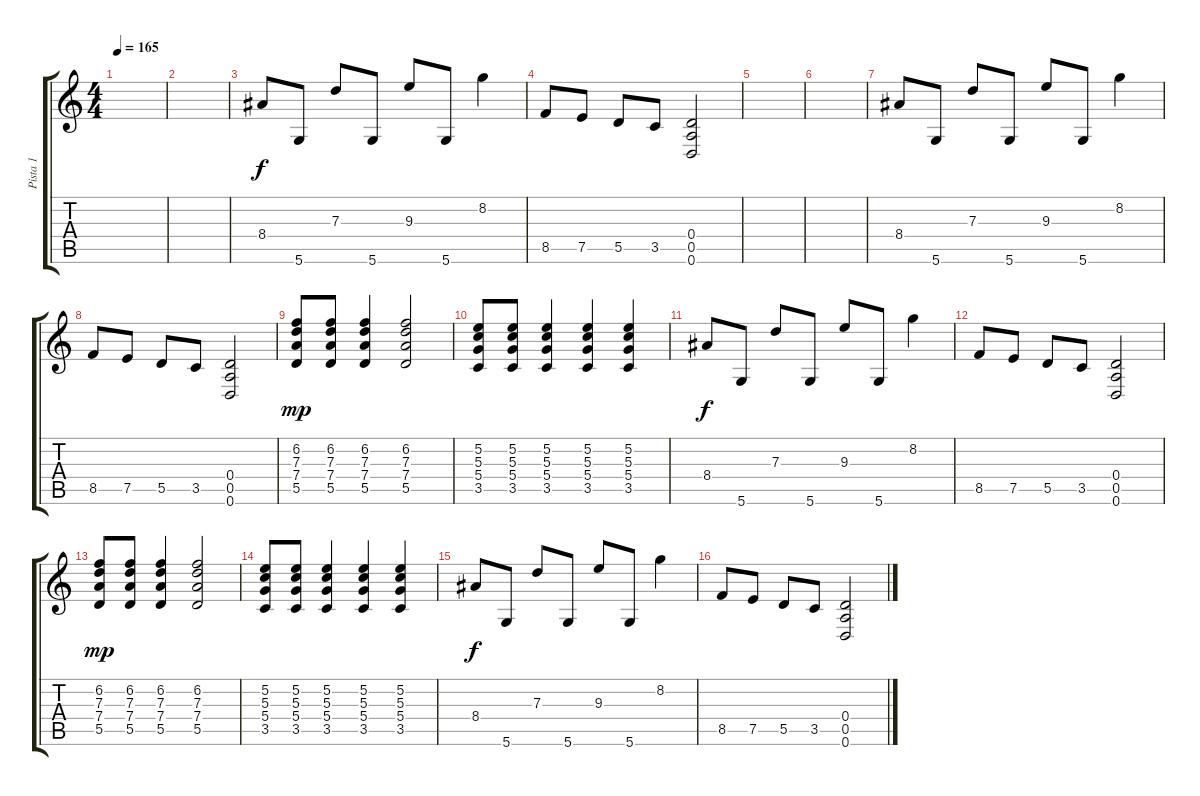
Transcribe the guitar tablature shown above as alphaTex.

\track ("Pista 1" "Pista 1") {instrument distortionguitar}
\staff {score tabs}
\tuning (E4 B3 G3 D3 A2 D2) {hide}
\ts (4 4)
\tempo 165
\clef g2
\ks c
|
|
8.4.8 5.6.8 7.3.8 5.6.8 9.3.8 5.6.8 8.2.4 |
8.5.8 7.5.8 5.5.8 3.5.8 (0.4 0.5 0.6).2 |
|
|
8.4.8 5.6.8 7.3.8 5.6.8 9.3.8 5.6.8 8.2.4 |
8.5.8 7.5.8 5.5.8 3.5.8 (0.4 0.5 0.6).2 |
(6.2 7.3 7.4 5.5).8{dy mp} (6.2 7.3 7.4 5.5).8 (6.2 7.3 7.4 5.5).4 (6.2 7.3 7.4 5.5).2 |
(5.2 5.3 5.4 3.5).8 (5.2 5.3 5.4 3.5).8 (5.2 5.3 5.4 3.5).4 (5.2 5.3 5.4 3.5).4 (5.2 5.3 5.4 3.5).4 |
8.4.8{dy f} 5.6.8 7.3.8 5.6.8 9.3.8 5.6.8 8.2.4 |
8.5.8 7.5.8 5.5.8 3.5.8 (0.4 0.5 0.6).2 |
(6.2 7.3 7.4 5.5).8{dy mp} (6.2 7.3 7.4 5.5).8 (6.2 7.3 7.4 5.5).4 (6.2 7.3 7.4 5.5).2 |
(5.2 5.3 5.4 3.5).8 (5.2 5.3 5.4 3.5).8 (5.2 5.3 5.4 3.5).4 (5.2 5.3 5.4 3.5).4 (5.2 5.3 5.4 3.5).4 |
8.4.8{dy f} 5.6.8 7.3.8 5.6.8 9.3.8 5.6.8 8.2.4 |
8.5.8 7.5.8 5.5.8 3.5.8 (0.4 0.5 0.6).2
